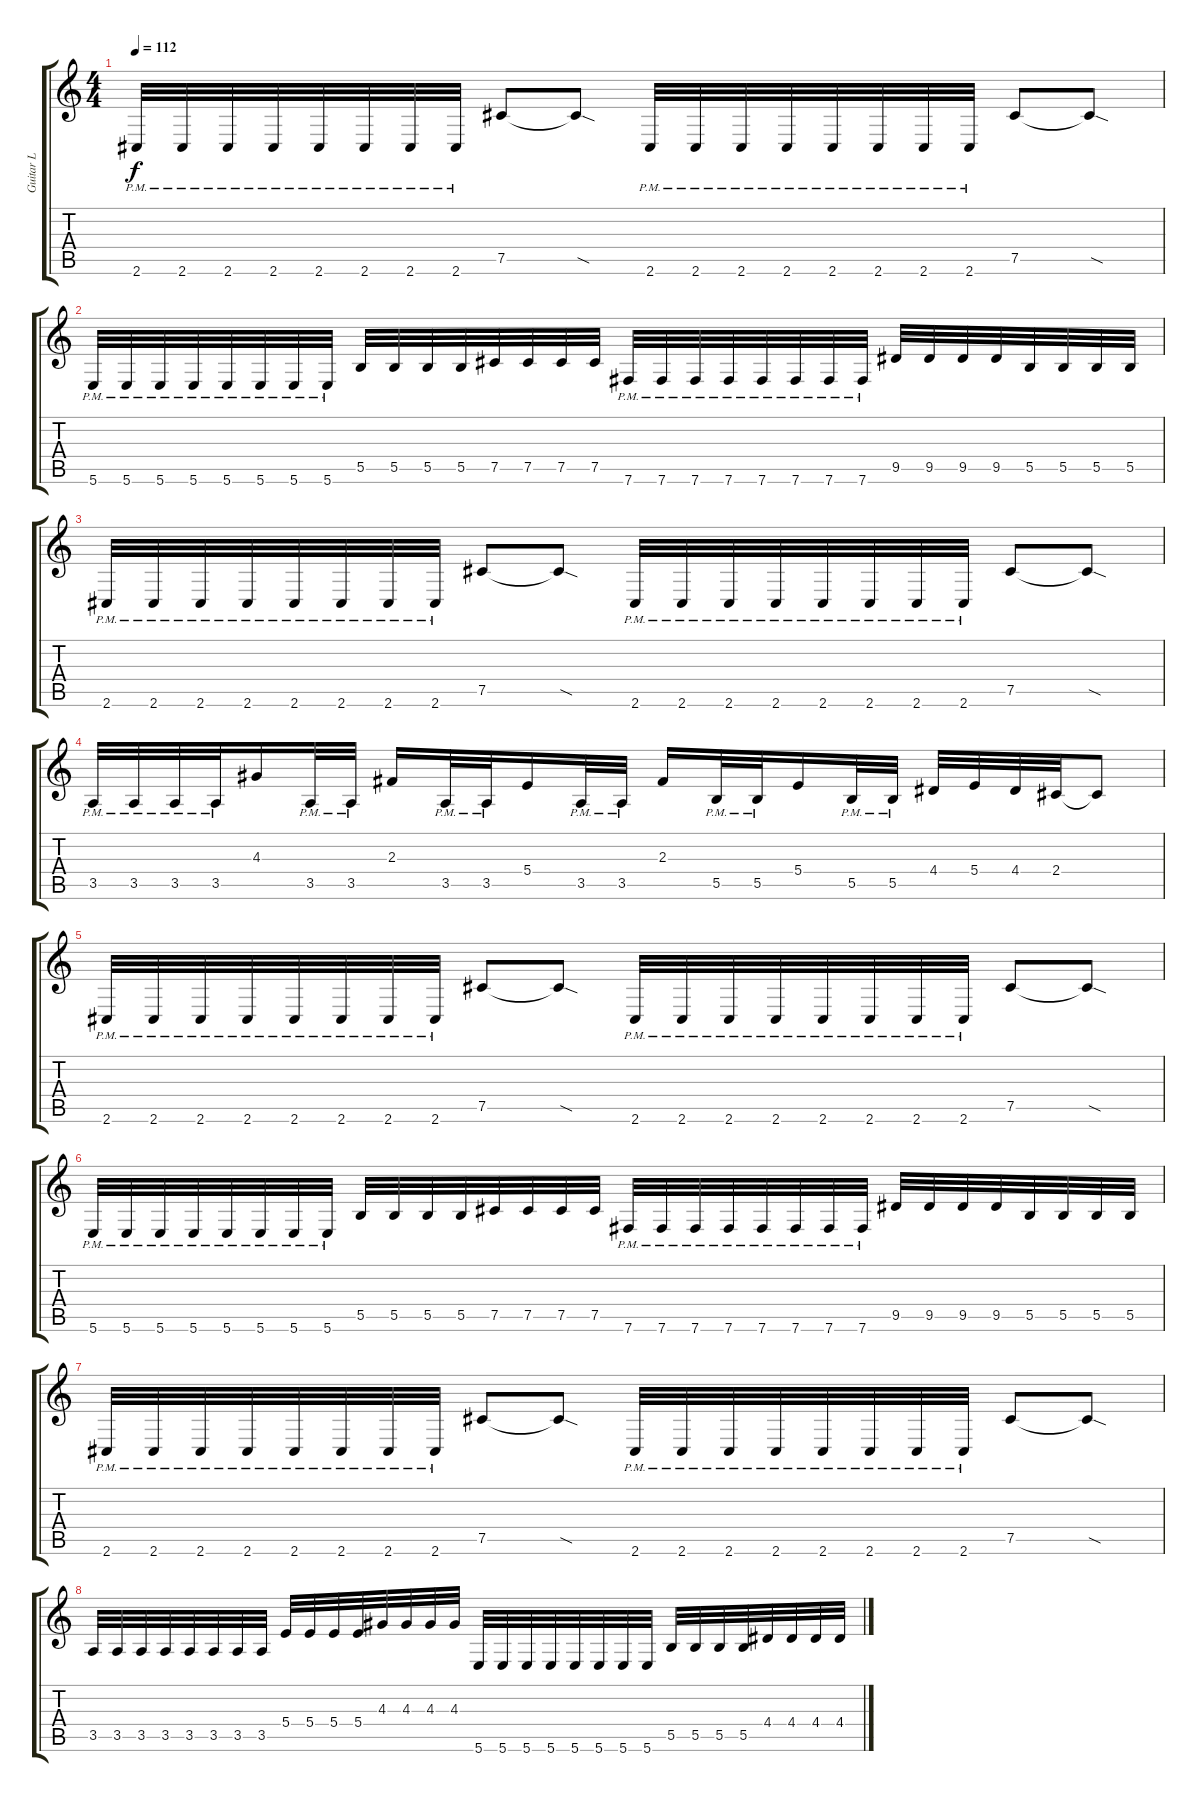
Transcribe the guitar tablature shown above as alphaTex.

\track ("Guitar L" "Guitar L") {instrument distortionguitar}
\staff {score tabs}
\tuning (Db4 Ab3 E3 B2 Gb2 B1) {hide}
\ts (4 4)
\tempo 112
\clef g2
\ks c
2.6{pm}.32{dy f} 2.6{pm}.32 2.6{pm}.32 2.6{pm}.32 2.6{pm}.32 2.6{pm}.32 2.6{pm}.32 2.6{pm}.32 7.5.8 7.5{sod t}.8 2.6{pm}.32 2.6{pm}.32 2.6{pm}.32 2.6{pm}.32 2.6{pm}.32 2.6{pm}.32 2.6{pm}.32 2.6{pm}.32 7.5.8 7.5{sod t}.8 |
5.6{pm}.32 5.6{pm}.32 5.6{pm}.32 5.6{pm}.32 5.6{pm}.32 5.6{pm}.32 5.6{pm}.32 5.6{pm}.32 5.5.32 5.5.32 5.5.32 5.5.32 7.5.32 7.5.32 7.5.32 7.5.32 7.6{pm}.32 7.6{pm}.32 7.6{pm}.32 7.6{pm}.32 7.6{pm}.32 7.6{pm}.32 7.6{pm}.32 7.6{pm}.32 9.5.32 9.5.32 9.5.32 9.5.32 5.5.32 5.5.32 5.5.32 5.5.32 |
2.6{pm}.32 2.6{pm}.32 2.6{pm}.32 2.6{pm}.32 2.6{pm}.32 2.6{pm}.32 2.6{pm}.32 2.6{pm}.32 7.5.8 7.5{sod t}.8 2.6{pm}.32 2.6{pm}.32 2.6{pm}.32 2.6{pm}.32 2.6{pm}.32 2.6{pm}.32 2.6{pm}.32 2.6{pm}.32 7.5.8 7.5{sod t}.8 |
3.5{pm}.32 3.5{pm}.32 3.5{pm}.32 3.5{pm}.32 4.3.16 3.5{pm}.32 3.5{pm}.32 2.3.16 3.5{pm}.32 3.5{pm}.32 5.4.16 3.5{pm}.32 3.5{pm}.32 2.3.16 5.5{pm}.32 5.5{pm}.32 5.4.16 5.5{pm}.32 5.5{pm}.32 4.4.32 5.4.32 4.4.32 2.4.32 2.4{t}.8 |
2.6{pm}.32 2.6{pm}.32 2.6{pm}.32 2.6{pm}.32 2.6{pm}.32 2.6{pm}.32 2.6{pm}.32 2.6{pm}.32 7.5.8 7.5{sod t}.8 2.6{pm}.32 2.6{pm}.32 2.6{pm}.32 2.6{pm}.32 2.6{pm}.32 2.6{pm}.32 2.6{pm}.32 2.6{pm}.32 7.5.8 7.5{sod t}.8 |
5.6{pm}.32 5.6{pm}.32 5.6{pm}.32 5.6{pm}.32 5.6{pm}.32 5.6{pm}.32 5.6{pm}.32 5.6{pm}.32 5.5.32 5.5.32 5.5.32 5.5.32 7.5.32 7.5.32 7.5.32 7.5.32 7.6{pm}.32 7.6{pm}.32 7.6{pm}.32 7.6{pm}.32 7.6{pm}.32 7.6{pm}.32 7.6{pm}.32 7.6{pm}.32 9.5.32 9.5.32 9.5.32 9.5.32 5.5.32 5.5.32 5.5.32 5.5.32 |
2.6{pm}.32 2.6{pm}.32 2.6{pm}.32 2.6{pm}.32 2.6{pm}.32 2.6{pm}.32 2.6{pm}.32 2.6{pm}.32 7.5.8 7.5{sod t}.8 2.6{pm}.32 2.6{pm}.32 2.6{pm}.32 2.6{pm}.32 2.6{pm}.32 2.6{pm}.32 2.6{pm}.32 2.6{pm}.32 7.5.8 7.5{sod t}.8 |
3.5.32 3.5.32 3.5.32 3.5.32 3.5.32 3.5.32 3.5.32 3.5.32 5.4.32 5.4.32 5.4.32 5.4.32 4.3.32 4.3.32 4.3.32 4.3.32 5.6.32 5.6.32 5.6.32 5.6.32 5.6.32 5.6.32 5.6.32 5.6.32 5.5.32 5.5.32 5.5.32 5.5.32 4.4.32 4.4.32 4.4.32 4.4.32
